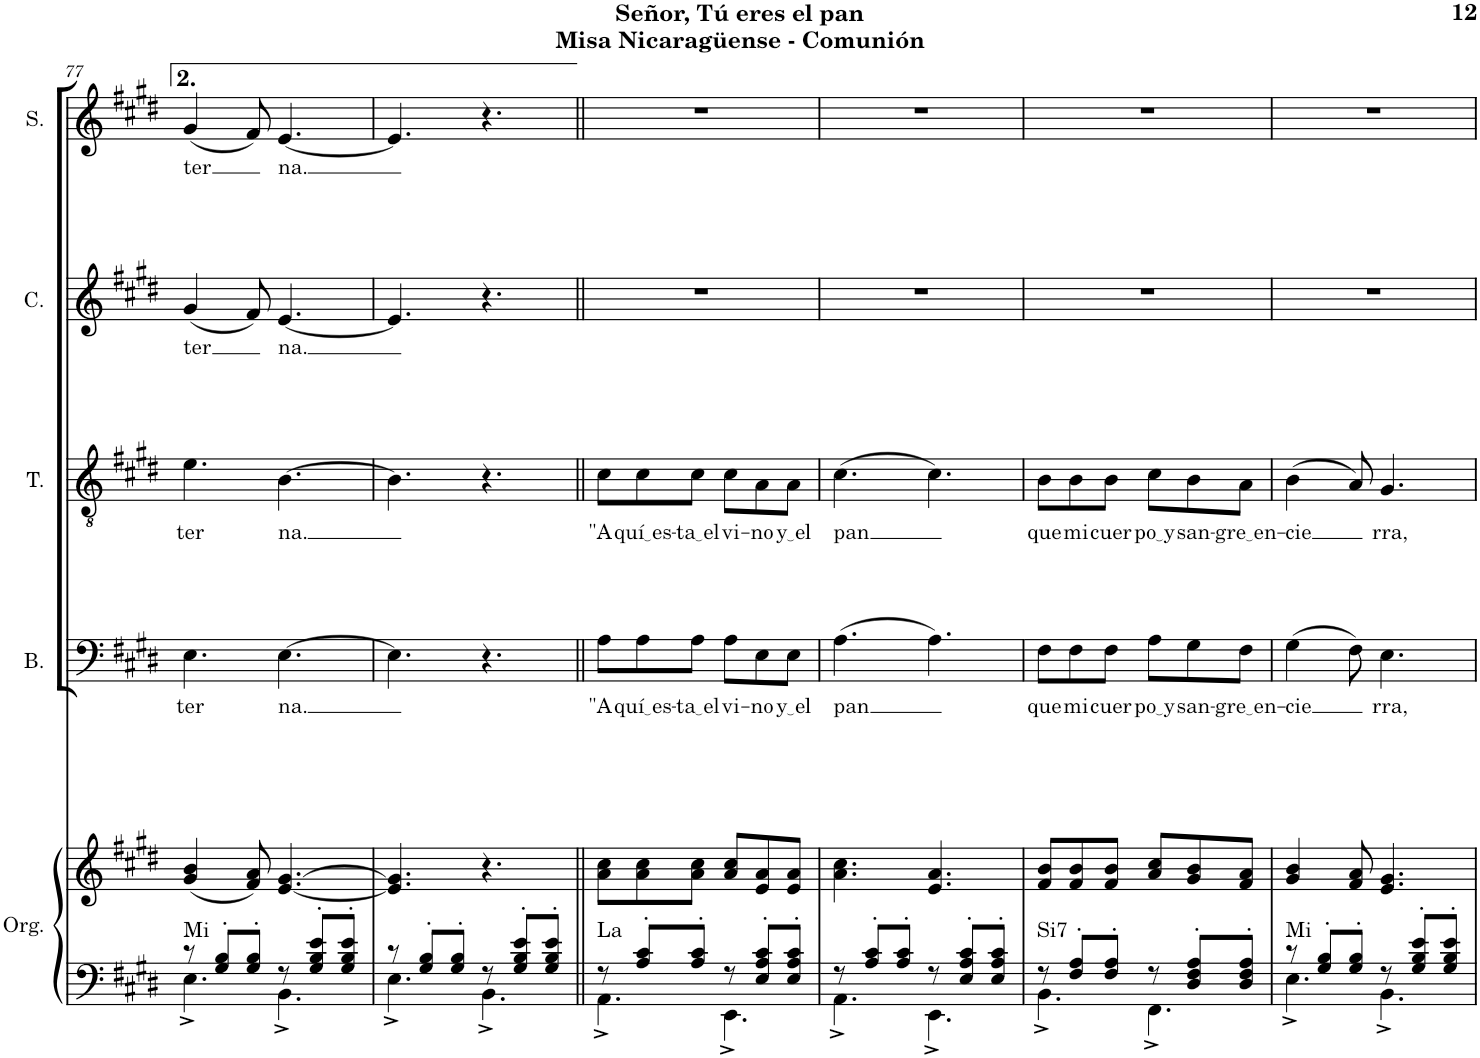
**kern	**kern	**harte	**kern	**text	**kern	**text	**kern	**text	**kern	**text
*part5	*part5	*part5	*part4	*part4	*part3	*part3	*part2	*part2	*part1	*part1
*staff6	*staff5	*	*staff4	*staff4	*staff3	*staff3	*staff2	*staff2	*staff1	*staff1
*I"Órgano	*	*	*I"Bajo	*	*I"Tenor	*	*I"Contralto	*	*I"Soprano	*
*	*	*	*I'B.	*	*I'T.	*	*I'C.	*	*I'S.	*
!!LO:PB:g=z
*clefF4	*clefG2	*	*clefF4	*	*clefGv2	*	*clefG2	*	*clefG2	*
*k[f#c#g#d#]	*k[f#c#g#d#]	*	*k[f#c#g#d#]	*	*k[f#c#g#d#]	*	*k[f#c#g#d#]	*	*k[f#c#g#d#]	*
*M6/8	*M6/8	*	*M6/8	*	*M6/8	*	*M6/8	*	*M6/8	*
=77	=77	=77	=77	=77	=77	=77	=77	=77	=77	=77
*^	*	*	*	*	*	*	*	*	*	*
!	!	!	!LO:H:kt=Mi	!	!LO:LY:b	!	!LO:LY:b	!	!LO:LY:b	!	!LO:LY:b
8r	4.E^\	(4g#/ 4b/	N	4.E\	-ter	4.e\	-ter	(4g#/	-ter	(4g#/	-ter
8G#/' 8B/'L	.	.	.	.	.	.	.	.	.	.	.
8G#/' 8B/'J	.	8f#/ 8a/)	.	.	.	.	.	8f#/)	.	8f#/)	.
!	!	!	!	!	!LO:LY:b	!	!LO:LY:b	!	!LO:LY:b	!	!LO:LY:b
8r	4.BB^\	[4.e/ [4.g#/	.	[4.E\	na.	[4.B\	na.	[4.e/	na.	[4.e/	na.
8G#/' 8B/' 8e/'L	.	.	.	.	.	.	.	.	.	.	.
8G#/' 8B/' 8e/'J	.	.	.	.	.	.	.	.	.	.	.
=78	=78	=78	=78	=78	=78	=78	=78	=78	=78	=78	=78
8r	4.E^\	4.e/] 4.g#/]	.	4.E\]	.	4.B\]	.	4.e/]	.	4.e/]	.
8G#/' 8B/'L	.	.	.	.	.	.	.	.	.	.	.
8G#/' 8B/'J	.	.	.	.	.	.	.	.	.	.	.
8r	4.BB^\	4.r	.	4.r	.	4.r	.	4.r	.	4.r	.
8G#/' 8B/' 8e/'L	.	.	.	.	.	.	.	.	.	.	.
8G#/' 8B/' 8e/'J	.	.	.	.	.	.	.	.	.	.	.
=79||	=79||	=79||	=79||	=79||	=79||	=79||	=79||	=79||	=79||	=79||	=79||
!	!	!	!LO:H:kt=La	!	!LO:LY:b	!	!LO:LY:b	!	!	!	!
8r	4.AA^\	8a\ 8cc#\L	N	8A\L	"A	8c#\L	"A	2.r	.	2.r	.
!	!	!	!	!	!LO:LY:b	!	!LO:LY:b	!	!	!	!
8A/' 8c#/'L	.	8a\ 8cc#\	.	8A\	quí es	8c#\	quí es	.	.	.	.
!	!	!	!	!	!LO:LY:b	!	!LO:LY:b	!	!	!	!
8A/' 8c#/'J	.	8a\ 8cc#\J	.	8A\J	ta el	8c#\J	ta el	.	.	.	.
!	!	!	!	!	!LO:LY:b	!	!LO:LY:b	!	!	!	!
8r	4.EE^\	8a/ 8cc#/L	.	8A\L	vi-	8c#\L	vi-	.	.	.	.
!	!	!	!	!	!LO:LY:b	!	!LO:LY:b	!	!	!	!
8E/' 8A/' 8c#/'L	.	8e/ 8a/	.	8E\	-no	8A\	-no	.	.	.	.
!	!	!	!	!	!LO:LY:b	!	!LO:LY:b	!	!	!	!
8E/' 8A/' 8c#/'J	.	8e/ 8a/J	.	8E\J	y el	8A\J	y el	.	.	.	.
=80	=80	=80	=80	=80	=80	=80	=80	=80	=80	=80	=80
!	!	!	!	!	!LO:LY:b	!	!LO:LY:b	!	!	!	!
8r	4.AA^\	4.a\ 4.cc#\	.	(4.A\	-pan	(4.c#\	-pan	2.r	.	2.r	.
8A/' 8c#/'L	.	.	.	.	.	.	.	.	.	.	.
8A/' 8c#/'J	.	.	.	.	.	.	.	.	.	.	.
8r	4.EE^\	4.e/ 4.a/	.	4.A\)	.	4.c#\)	.	.	.	.	.
8E/' 8A/' 8c#/'L	.	.	.	.	.	.	.	.	.	.	.
8E/' 8A/' 8c#/'J	.	.	.	.	.	.	.	.	.	.	.
=81	=81	=81	=81	=81	=81	=81	=81	=81	=81	=81	=81
!	!	!	!LO:H:kt=Si7	!	!LO:LY:b	!	!LO:LY:b	!	!	!	!
8r	4.BB^\	8f#/ 8b/L	N	8F#\L	que	8B\L	que	2.r	.	2.r	.
!	!	!	!	!	!LO:LY:b	!	!LO:LY:b	!	!	!	!
8F#/' 8A/'L	.	8f#/ 8b/	.	8F#\	mi	8B\	mi	.	.	.	.
!	!	!	!	!	!LO:LY:b	!	!LO:LY:b	!	!	!	!
8F#/' 8A/'J	.	8f#/ 8b/J	.	8F#\J	cuer	8B\J	cuer	.	.	.	.
!	!	!	!	!	!LO:LY:b	!	!LO:LY:b	!	!	!	!
8r	4.FF#^\	8a/ 8cc#/L	.	8A\L	po y	8c#\L	po y	.	.	.	.
!	!	!	!	!	!LO:LY:b	!	!LO:LY:b	!	!	!	!
8D#/' 8F#/' 8A/'L	.	8g#/ 8b/	.	8G#\	san-	8B\	san-	.	.	.	.
!	!	!	!	!	!LO:LY:b	!	!LO:LY:b	!	!	!	!
8D#/' 8F#/' 8A/'J	.	8f#/ 8a/J	.	8F#\J	gre en	8A\J	gre en	.	.	.	.
=82	=82	=82	=82	=82	=82	=82	=82	=82	=82	=82	=82
!	!	!	!LO:H:kt=Mi	!	!LO:LY:b	!	!LO:LY:b	!	!	!	!
8r	4.E^\	4g#/ 4b/	N	(4G#\	-cie	(4B\	-cie	2.r	.	2.r	.
8G#/' 8B/'L	.	.	.	.	.	.	.	.	.	.	.
8G#/' 8B/'J	.	8f#/ 8a/	.	8F#\)	.	8A/)	.	.	.	.	.
!	!	!	!	!	!LO:LY:b	!	!LO:LY:b	!	!	!	!
8r	4.BB^\	4.e/ 4.g#/	.	4.E\	rra,	4.G#/	rra,	.	.	.	.
8G#/' 8B/' 8e/'L	.	.	.	.	.	.	.	.	.	.	.
8G#/' 8B/' 8e/'J	.	.	.	.	.	.	.	.	.	.	.
*v	*v	*	*	*	*	*	*	*	*	*	*
=	=	=	=	=	=	=	=	=	=	=
*-	*-	*-	*-	*-	*-	*-	*-	*-	*-	*-
